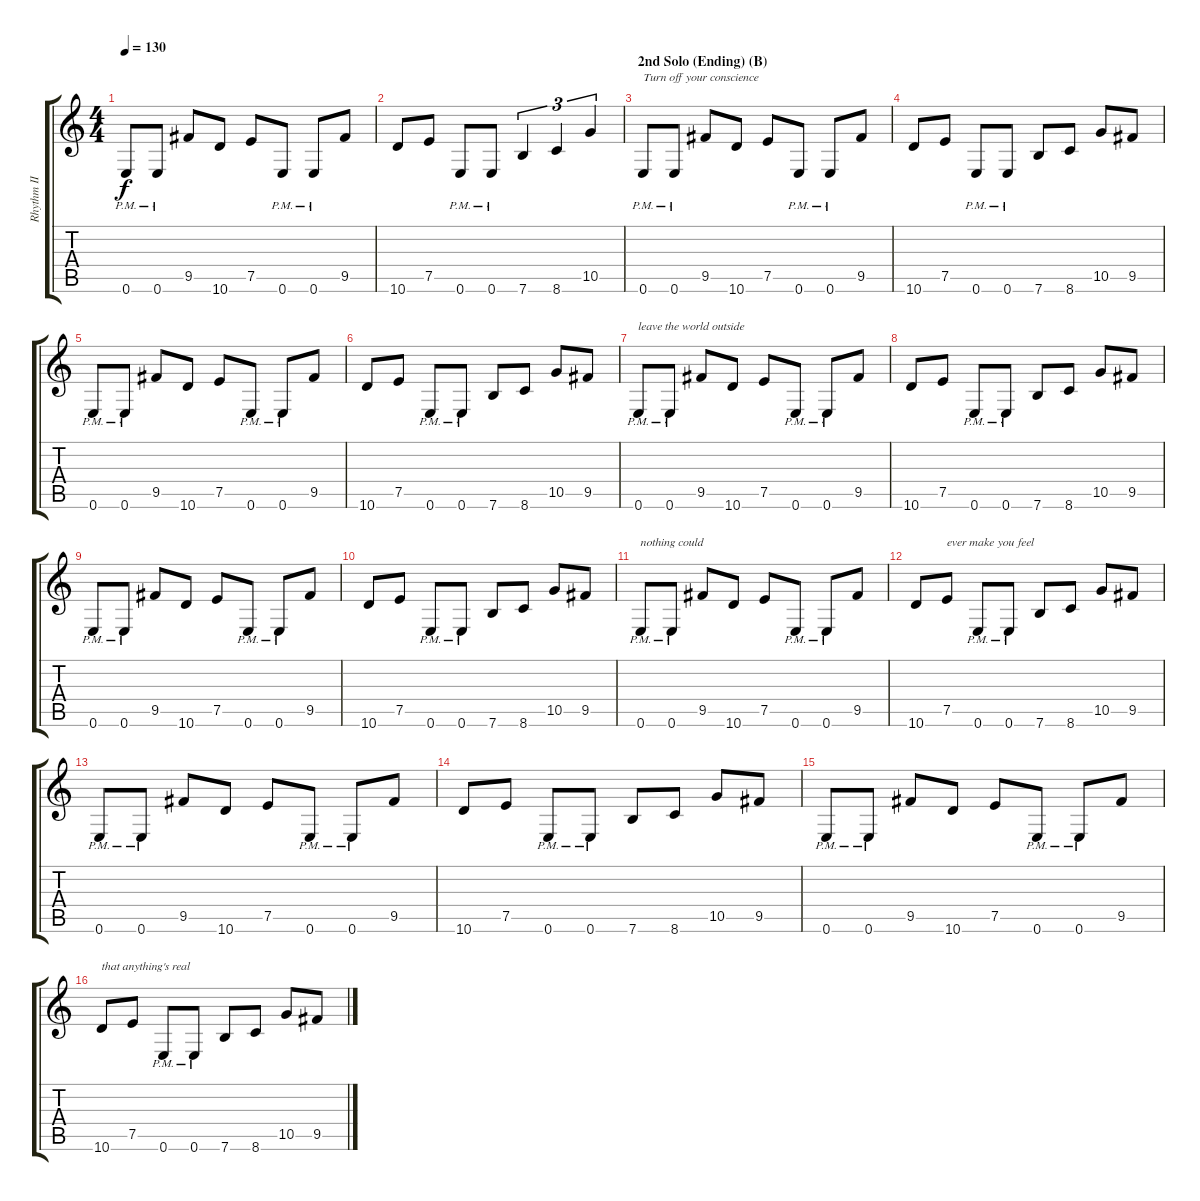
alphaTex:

\track ("Rhythm II" "Rhythm II") {instrument distortionguitar}
\staff {score tabs}
\tuning (E4 B3 G3 D3 A2 E2) {hide}
\ts (4 4)
\tempo 130
\clef g2
\ks c
0.6{pm}.8{dy f} 0.6{pm}.8 9.5.8 10.6.8 7.5.8 0.6{pm}.8 0.6{pm}.8 9.5.8 |
10.6.8 7.5.8 0.6{pm}.8 0.6{pm}.8 7.6.4{tu (3 2)} 8.6.4{tu (3 2)} 10.5.4{tu (3 2)} |
\section ("" "2nd Solo (Ending) (B)")
0.6{pm}.8{txt "Turn off your conscience"} 0.6{pm}.8 9.5.8 10.6.8 7.5.8 0.6{pm}.8 0.6{pm}.8 9.5.8 |
10.6.8 7.5.8 0.6{pm}.8 0.6{pm}.8 7.6.8 8.6.8 10.5.8 9.5.8 |
0.6{pm}.8 0.6{pm}.8 9.5.8 10.6.8 7.5.8 0.6{pm}.8 0.6{pm}.8 9.5.8 |
10.6.8 7.5.8 0.6{pm}.8 0.6{pm}.8 7.6.8 8.6.8 10.5.8 9.5.8 |
0.6{pm}.8{txt "leave the world outside"} 0.6{pm}.8 9.5.8 10.6.8 7.5.8 0.6{pm}.8 0.6{pm}.8 9.5.8 |
10.6.8 7.5.8 0.6{pm}.8 0.6{pm}.8 7.6.8 8.6.8 10.5.8 9.5.8 |
0.6{pm}.8 0.6{pm}.8 9.5.8 10.6.8 7.5.8 0.6{pm}.8 0.6{pm}.8 9.5.8 |
10.6.8 7.5.8 0.6{pm}.8 0.6{pm}.8 7.6.8 8.6.8 10.5.8 9.5.8 |
0.6{pm}.8{txt "nothing could"} 0.6{pm}.8 9.5.8 10.6.8 7.5.8 0.6{pm}.8 0.6{pm}.8 9.5.8 |
10.6.8 7.5.8{txt "ever make you feel"} 0.6{pm}.8 0.6{pm}.8 7.6.8 8.6.8 10.5.8 9.5.8 |
0.6{pm}.8 0.6{pm}.8 9.5.8 10.6.8 7.5.8 0.6{pm}.8 0.6{pm}.8 9.5.8 |
10.6.8 7.5.8 0.6{pm}.8 0.6{pm}.8 7.6.8 8.6.8 10.5.8 9.5.8 |
0.6{pm}.8 0.6{pm}.8 9.5.8 10.6.8 7.5.8 0.6{pm}.8 0.6{pm}.8 9.5.8 |
10.6.8{txt "that anything's real"} 7.5.8 0.6{pm}.8 0.6{pm}.8 7.6.8 8.6.8 10.5.8 9.5.8
